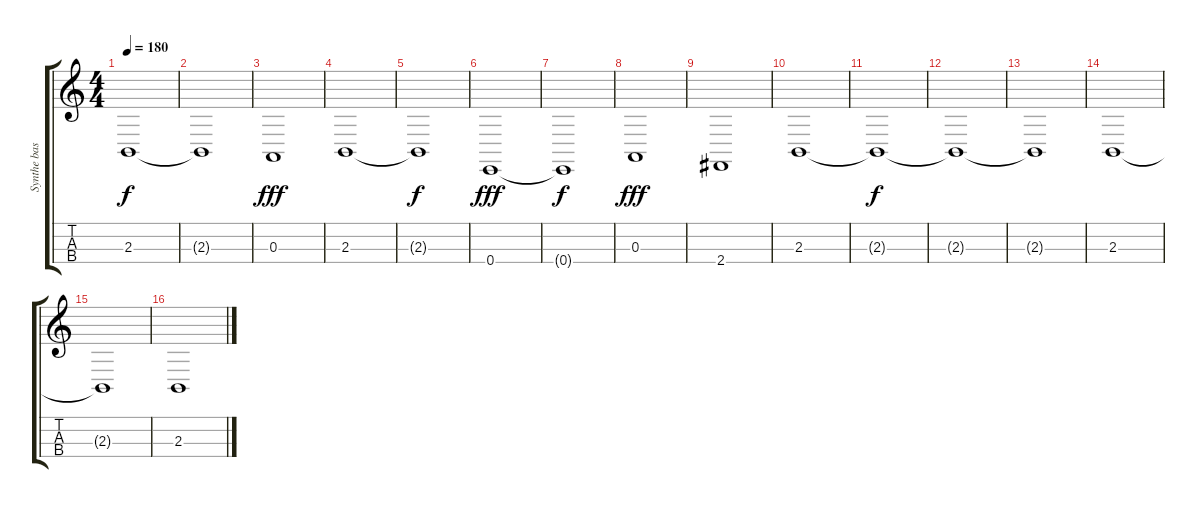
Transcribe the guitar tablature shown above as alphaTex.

\track ("Synthe bas" "Synthe bas") {instrument pad7halo}
\staff {score tabs}
\tuning (G3 D3 A2 E2) {hide}
\ts (4 4)
\tempo 180
\clef g2
\ks c
2.3{t}.1{dy f} |
2.3{t}.1 |
0.3.1{dy fff} |
2.3.1 |
2.3{t}.1{dy f} |
0.4.1{dy fff} |
0.4{t}.1{dy f} |
0.3.1{dy fff} |
2.4.1 |
2.3.1 |
2.3{t}.1{dy f} |
2.3{t}.1 |
2.3{t}.1 |
2.3.1 |
2.3{t}.1 |
2.3.1
